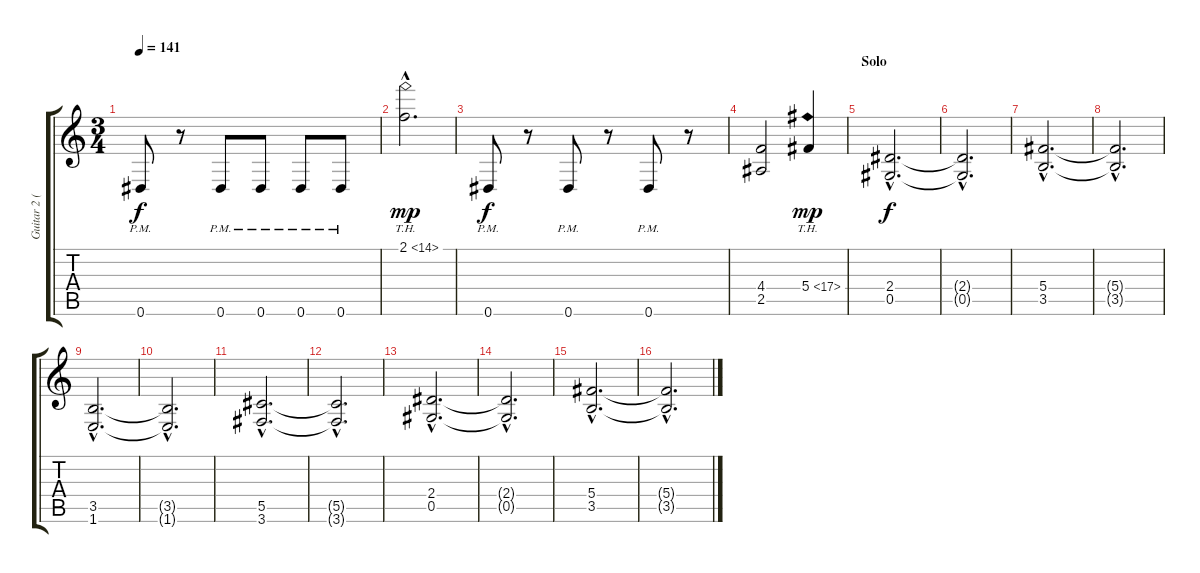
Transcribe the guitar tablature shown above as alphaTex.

\track ("Guitar 2 (Dist.)" "Guitar 2 (") {instrument distortionguitar}
\staff {score tabs}
\tuning (Eb4 Bb3 Gb3 Db3 Ab2 Eb2) {hide}
\ts (3 4)
\tempo 141
\clef g2
\ks c
0.6{pm}.8{dy f} r.8 0.6{pm}.8 0.6{pm}.8 0.6{pm}.8 0.6{pm}.8 |
2.1{th 12 hac}.2{d dy mp} |
0.6{pm}.8{dy f} r.8 0.6{pm}.8 r.8 0.6{pm}.8 r.8 |
(4.4 2.5).2 5.4{th 12}.4{dy mp} |
\section ("" "Solo")
(2.4{hac} 0.5{hac}).2{d dy f} |
(2.4{hac t} 0.5{hac t}).2{d} |
(5.4{hac} 3.5{hac}).2{d} |
(5.4{hac t} 3.5{hac t}).2{d} |
(3.5{hac} 1.6{hac}).2{d} |
(3.5{hac t} 1.6{hac t}).2{d} |
(5.5{hac} 3.6{hac}).2{d} |
(5.5{hac t} 3.6{hac t}).2{d} |
(2.4{hac} 0.5{hac}).2{d} |
(2.4{hac t} 0.5{hac t}).2{d} |
(5.4{hac} 3.5{hac}).2{d} |
(5.4{hac t} 3.5{hac t}).2{d}
